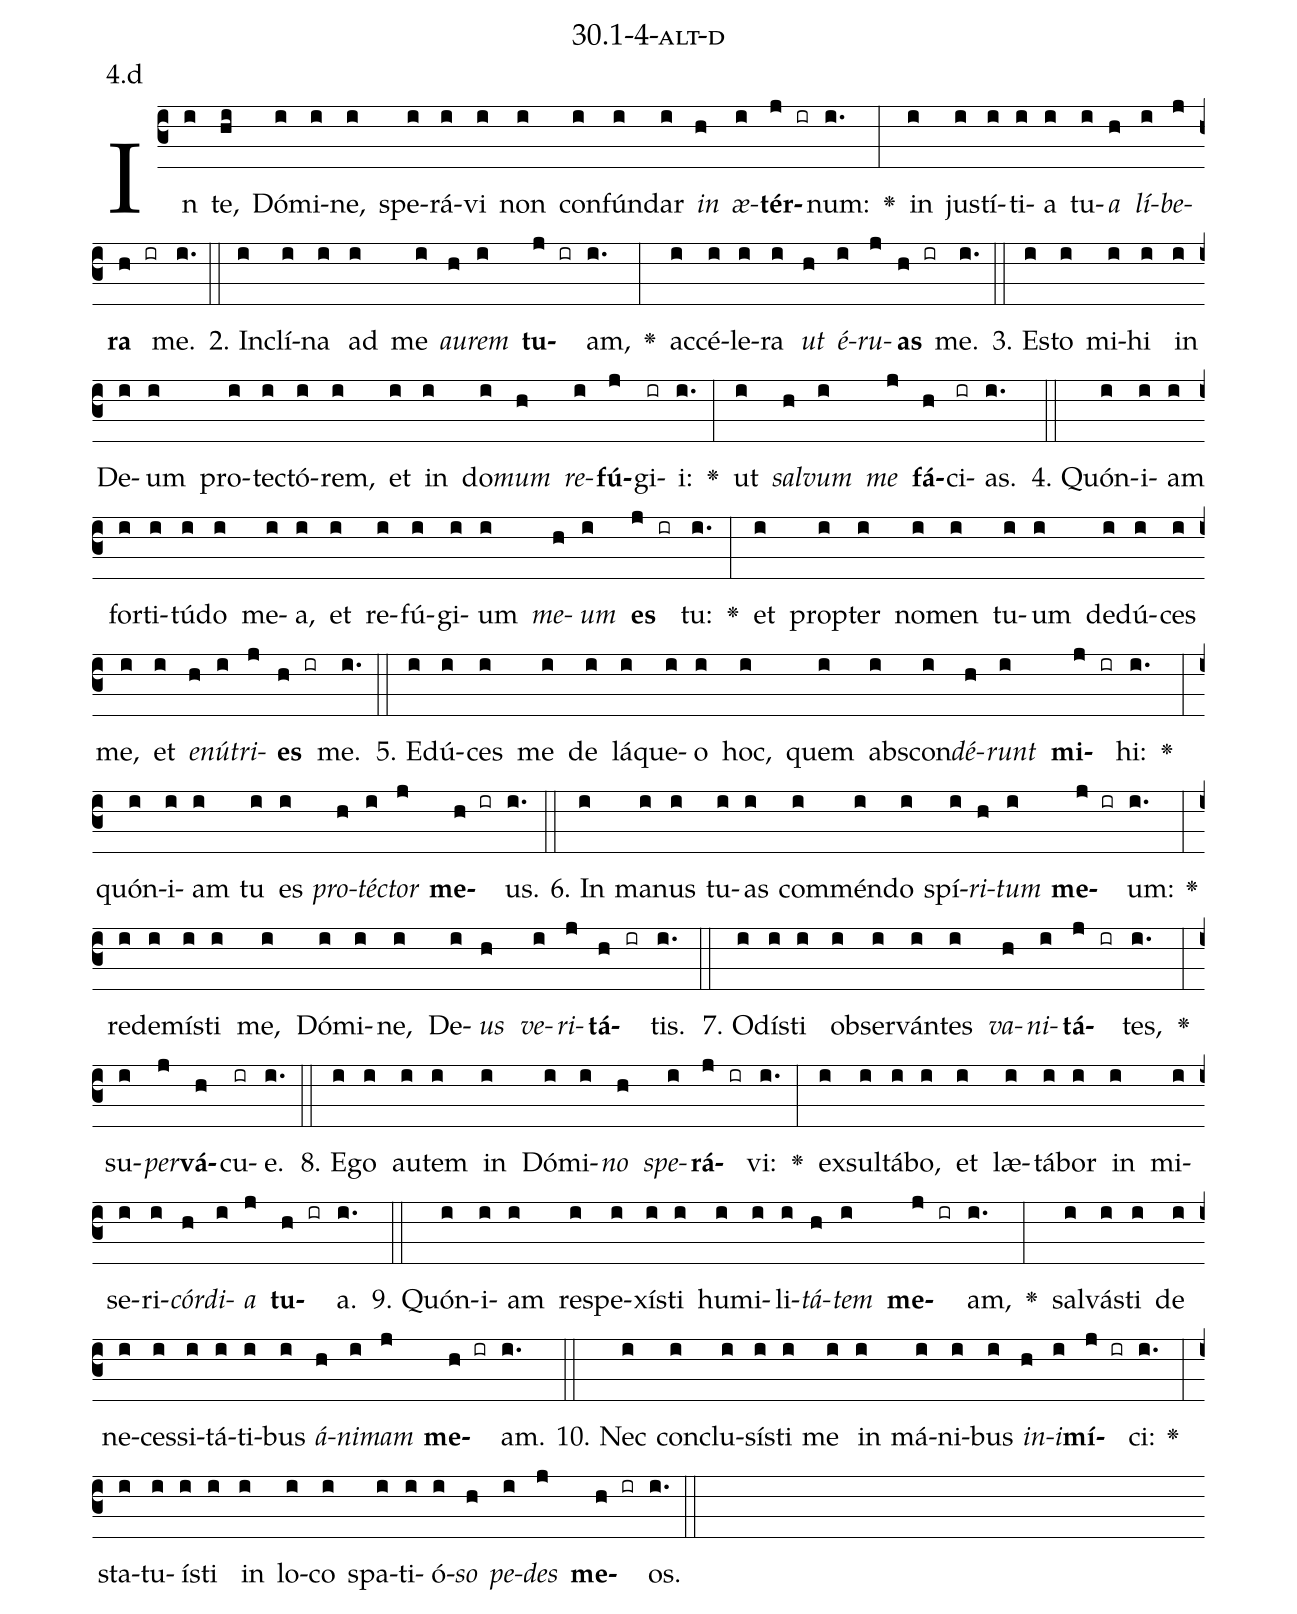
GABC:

name: 30.1-4-alt-d;
annotation: 4.d;
%%
(c3)In(i) te,(hi) Dó(i)mi(i)ne,(i) spe(i)rá(i)vi(i) non(i) con(i)fún(i)dar(i) <i>in</i>(h) <i>æ</i>(i)<b>tér</b>(j ir)num:(i.) <v>\greheightstar</v>(:) in(i) jus(i)tí(i)ti(i)a(i) tu(i)<i>a</i>(h) <i>lí</i>(i)<i>be</i>(j)<b>ra</b>(h ir) me.(i.) (::)
2. In(i)clí(i)na(i) ad(i) me(i) <i>au</i>(h)<i>rem</i>(i) <b>tu</b>(j ir)am,(i.) <v>\greheightstar</v>(:) ac(i)cé(i)le(i)ra(i) <i>ut</i>(h) <i>é</i>(i)<i>ru</i>(j)<b>as</b>(h ir) me.(i.) (::)
3. Es(i)to(i) mi(i)hi(i) in(i) De(i)um(i) pro(i)tec(i)tó(i)rem,(i) et(i) in(i) do(i)<i>mum</i>(h) <i>re</i>(i)<b>fú</b>(j)gi(ir)i:(i.) <v>\greheightstar</v>(:) ut(i) <i>sal</i>(h)<i>vum</i>(i) <i>me</i>(j) <b>fá</b>(h)ci(ir)as.(i.) (::)
4. Quón(i)i(i)am(i) for(i)ti(i)tú(i)do(i) me(i)a,(i) et(i) re(i)fú(i)gi(i)um(i) <i>me</i>(h)<i>um</i>(i) <b>es</b>(j ir) tu:(i.) <v>\greheightstar</v>(:) et(i) prop(i)ter(i) no(i)men(i) tu(i)um(i) de(i)dú(i)ces(i) me,(i) et(i) <i>e</i>(h)<i>nú</i>(i)<i>tri</i>(j)<b>es</b>(h ir) me.(i.) (::)
5. E(i)dú(i)ces(i) me(i) de(i) lá(i)que(i)o(i) hoc,(i) quem(i) abs(i)con(i)<i>dé</i>(h)<i>runt</i>(i) <b>mi</b>(j ir)hi:(i.) <v>\greheightstar</v>(:) quón(i)i(i)am(i) tu(i) es(i) <i>pro</i>(h)<i>téc</i>(i)<i>tor</i>(j) <b>me</b>(h ir)us.(i.) (::)
6. In(i) ma(i)nus(i) tu(i)as(i) com(i)mén(i)do(i) spí(i)<i>ri</i>(h)<i>tum</i>(i) <b>me</b>(j ir)um:(i.) <v>\greheightstar</v>(:) red(i)e(i)mís(i)ti(i) me,(i) Dó(i)mi(i)ne,(i) De(i)<i>us</i>(h) <i>ve</i>(i)<i>ri</i>(j)<b>tá</b>(h ir)tis.(i.) (::)
7. O(i)dís(i)ti(i) ob(i)ser(i)ván(i)tes(i) <i>va</i>(h)<i>ni</i>(i)<b>tá</b>(j ir)tes,(i.) <v>\greheightstar</v>(:) su(i)<i>per</i>(j)<b>vá</b>(h)cu(ir)e.(i.) (::)
8. E(i)go(i) au(i)tem(i) in(i) Dó(i)mi(i)<i>no</i>(h) <i>spe</i>(i)<b>rá</b>(j ir)vi:(i.) <v>\greheightstar</v>(:) ex(i)sul(i)tá(i)bo,(i) et(i) læ(i)tá(i)bor(i) in(i) mi(i)se(i)ri(i)<i>cór</i>(h)<i>di</i>(i)<i>a</i>(j) <b>tu</b>(h ir)a.(i.) (::)
9. Quón(i)i(i)am(i) re(i)spe(i)xís(i)ti(i) hu(i)mi(i)li(i)<i>tá</i>(h)<i>tem</i>(i) <b>me</b>(j ir)am,(i.) <v>\greheightstar</v>(:) sal(i)vás(i)ti(i) de(i) ne(i)ces(i)si(i)tá(i)ti(i)bus(i) <i>á</i>(h)<i>ni</i>(i)<i>mam</i>(j) <b>me</b>(h ir)am.(i.) (::)
10. Nec(i) con(i)clu(i)sís(i)ti(i) me(i) in(i) má(i)ni(i)bus(i) <i>in</i>(h)<i>i</i>(i)<b>mí</b>(j ir)ci:(i.) <v>\greheightstar</v>(:) sta(i)tu(i)ís(i)ti(i) in(i) lo(i)co(i) spa(i)ti(i)ó(i)<i>so</i>(h) <i>pe</i>(i)<i>des</i>(j) <b>me</b>(h ir)os.(i.) (::)
